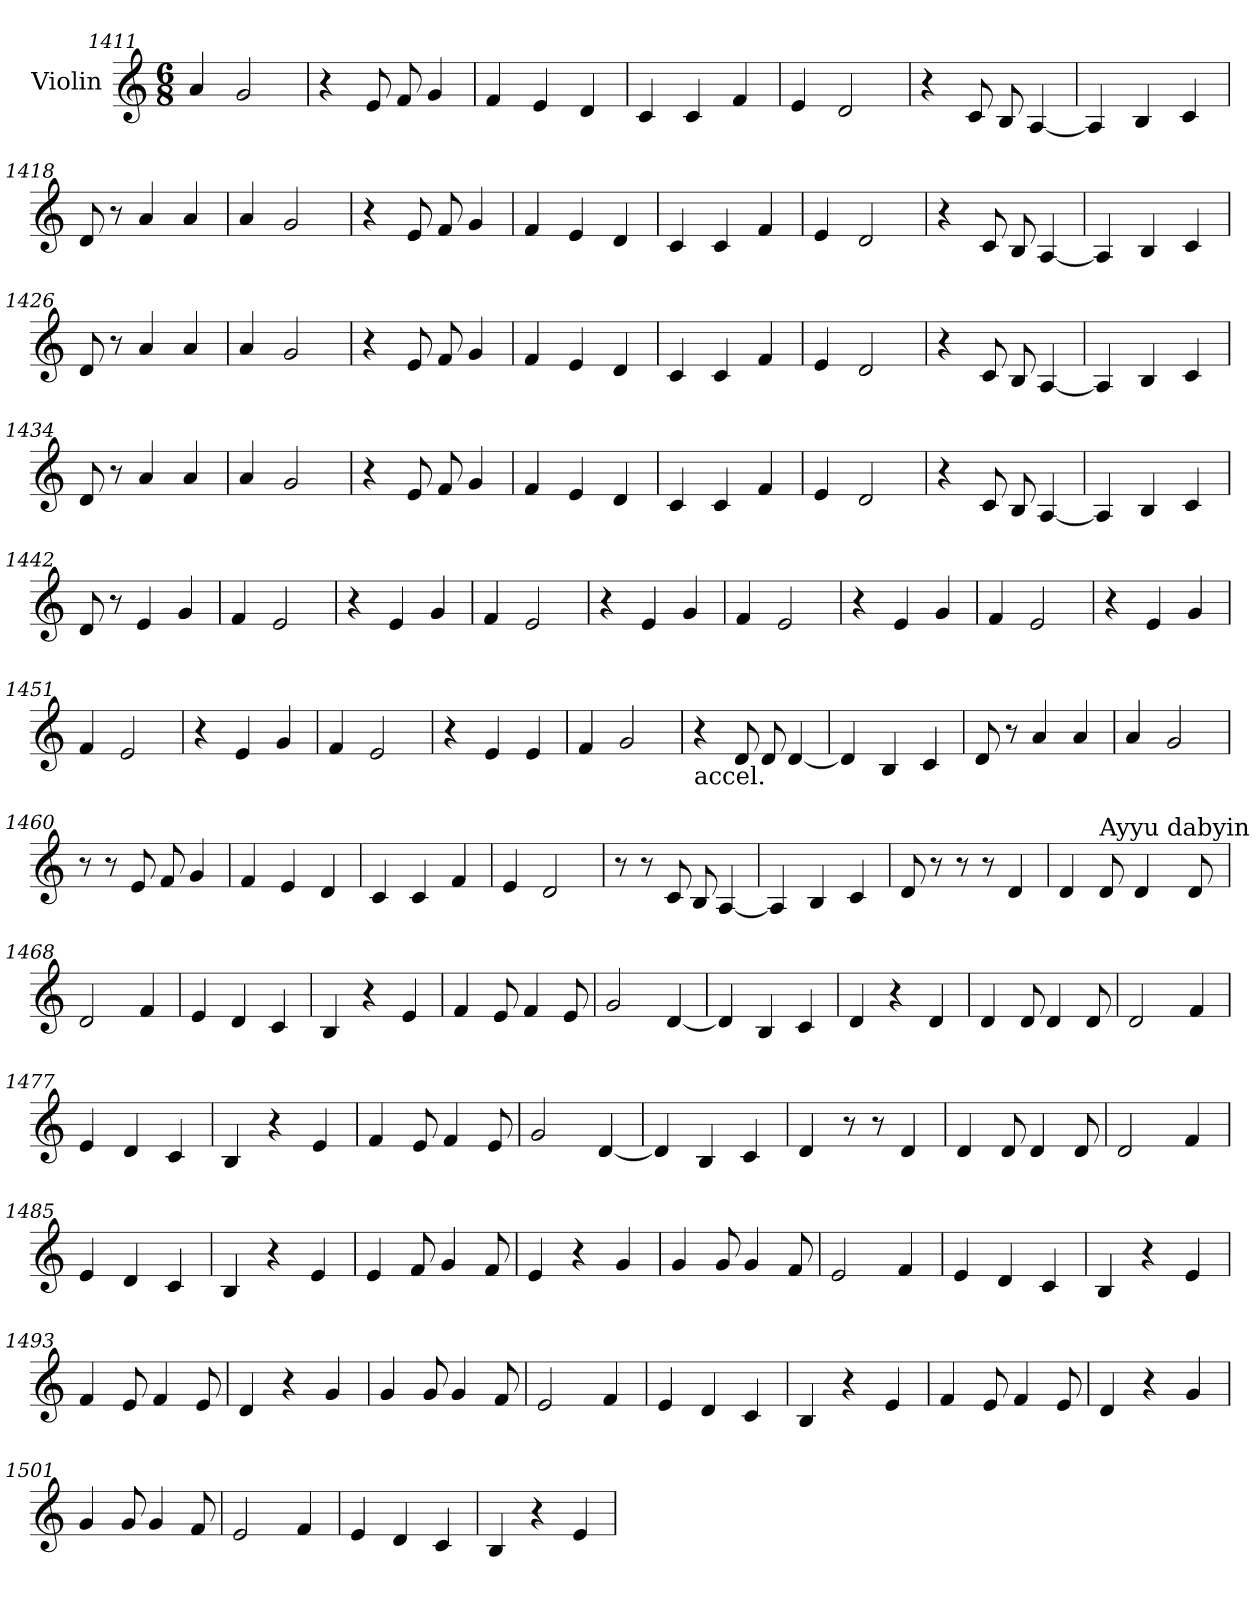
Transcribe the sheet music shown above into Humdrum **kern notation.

**kern
*part1
*staff1
*I"Violin
*clefG2
*k[]
*C:
*M6/8
=1411
4a/
2g/
!!LO:PB:g=z
=1412
4r
8e/
8f/
4g/
!!LO:PB:g=z
=1413
4f/
4e/
4d/
=1414
4c/
4c/
4f/
=1415
4e/
2d/
=1416
4r
8c/
8B/
[4A/
=1417
4A/]
4B/
4c/
=1418
8d/
8r
4a/
4a/
!!LO:PB:g=z
=1419
4a/
2g/
!!LO:PB:g=z
=1420
4r
8e/
8f/
4g/
=1421
4f/
4e/
4d/
=1422
4c/
4c/
4f/
=1423
4e/
2d/
=1424
4r
8c/
8B/
[4A/
=1425
4A/]
4B/
4c/
!!LO:PB:g=z
=1426
8d/
8r
4a/
4a/
!!LO:PB:g=z
=1427
4a/
2g/
=1428
4r
8e/
8f/
4g/
=1429
4f/
4e/
4d/
=1430
4c/
4c/
4f/
=1431
4e/
2d/
=1432
4r
8c/
8B/
[4A/
!!LO:PB:g=z
=1433
4A/]
4B/
4c/
!!LO:PB:g=z
=1434
8d/
8r
4a/
4a/
=1435
4a/
2g/
=1436
4r
8e/
8f/
4g/
=1437
4f/
4e/
4d/
=1438
4c/
4c/
4f/
=1439
4e/
2d/
!!LO:PB:g=z
=1440
4r
8c/
8B/
[4A/
!!LO:PB:g=z
=1441
4A/]
4B/
4c/
=1442
8d/
8r
4e/
4g/
=1443
4f/
2e/
=1444
4r
4e/
4g/
=1445
4f/
2e/
=1446
4r
4e/
4g/
!!LO:PB:g=z
=1447
4f/
2e/
!!LO:PB:g=z
=1448
4r
4e/
4g/
=1449
4f/
2e/
=1450
4r
4e/
4g/
=1451
4f/
2e/
=1452
4r
4e/
4g/
=1453
4f/
2e/
=1454
4r
4e/
4e/
!!LO:PB:g=z
=1455
4f/
2g/
=1456
!LO:TX:b:t=accel.
4r
8d/
8d/
[4d/
=1457
4d/]
4B/
4c/
=1458
8d/
8r
4a/
4a/
=1459
4a/
2g/
=1460
8r
8r
8e/
8f/
4g/
=1461
4f/
4e/
4d/
!!LO:LB:g=z
=1462
4c/
4c/
4f/
=1463
4e/
2d/
=1464
8r
8r
8c/
8B/
[4A/
=1465
4A/]
4B/
4c/
=1466
*MM180
8d/
8r
8r
8r
4d/
=1467
4d/
!LO:TX:a:t=Ayyu dabyin
8d/
4d/
8d/
=1468
2d/
4f/
!!LO:LB:g=z
=1469
4e/
4d/
4c/
=1470
4B/
4r
4e/
=1471
4f/
8e/
4f/
8e/
=1472
2g/
[4d/
=1473
4d/]
4B/
4c/
=1474
4d/
4r
4d/
=1475
4d/
8d/
4d/
8d/
!!LO:LB:g=z
=1476
2d/
4f/
=1477
4e/
4d/
4c/
=1478
4B/
4r
4e/
=1479
4f/
8e/
4f/
8e/
=1480
2g/
[4d/
=1481
4d/]
4B/
4c/
=1482
4d/
8r
8r
4d/
!!LO:LB:g=z
=1483
4d/
8d/
4d/
8d/
=1484
2d/
4f/
=1485
4e/
4d/
4c/
=1486
4B/
4r
4e/
=1487
4e/
8f/
4g/
8f/
=1488
4e/
4r
4g/
=1489
4g/
8g/
4g/
8f/
!!LO:LB:g=z
=1490
2e/
4f/
=1491
4e/
4d/
4c/
=1492
4B/
4r
4e/
=1493
4f/
8e/
4f/
8e/
=1494
4d/
4r
4g/
=1495
4g/
8g/
4g/
8f/
=1496
2e/
4f/
!!LO:LB:g=z
=1497
4e/
4d/
4c/
=1498
4B/
4r
4e/
=1499
4f/
8e/
4f/
8e/
=1500
4d/
4r
4g/
=1501
4g/
8g/
4g/
8f/
=1502
2e/
4f/
=1503
4e/
4d/
4c/
!!LO:LB:g=z
=1504
4B/
4r
4e/
=
*-
